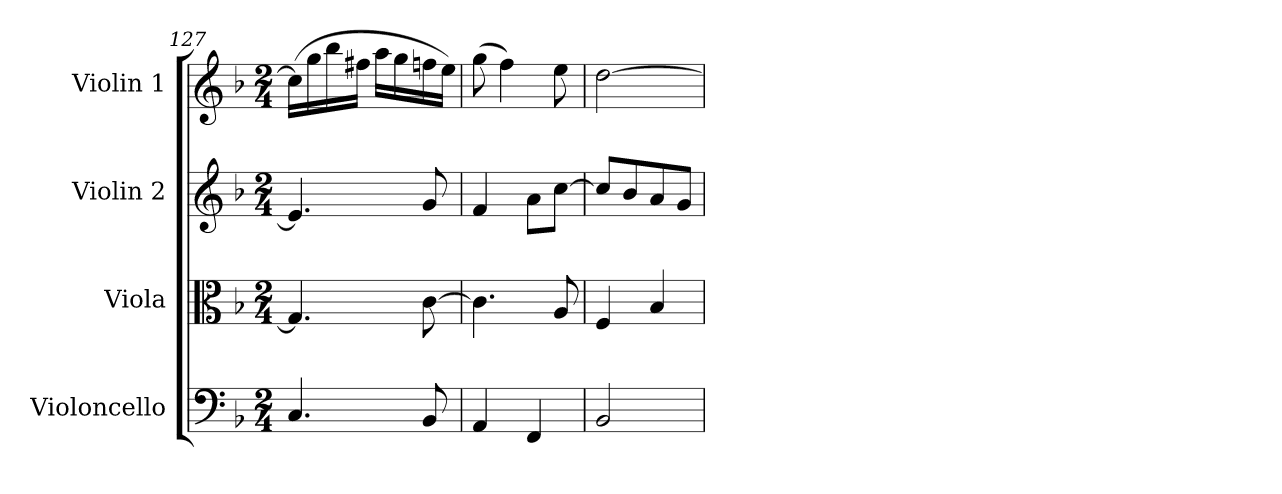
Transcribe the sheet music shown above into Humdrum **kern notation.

**kern	**kern	**kern	**kern
*part4	*part3	*part2	*part1
*staff4	*staff3	*staff2	*staff1
*I"Violoncello	*I"Viola	*I"Violin 2	*I"Violin 1
*I'Vc	*I'Vla	*I'Vln	*I'Vln
*clefF4	*clefC3	*clefG2	*clefG2
*k[b-]	*k[b-]	*k[b-]	*k[b-]
*M2/4	*M2/4	*M2/4	*M2/4
=127	=127	=127	=127
4.C/	4.G/]	4.e/]	(16cc\LL]
.	.	.	16gg\
.	.	.	16bb-\
.	.	.	16ff#X\JJ
.	.	.	16aa\LL
.	.	.	16gg\
8BB-/	[8c\	8g/	16ffn\
.	.	.	16ee\JJ)
=128	=128	=128	=128
4AA/	4.c\]	4f/	(8gg\
.	.	.	4ff\)
4FF/	.	8a\L	.
.	8A/	[8cc\J	8ee\
=129	=129	=129	=129
2BB-/	4F/	8cc/L]	[2dd\
.	.	8b-/	.
.	4B-/	8a/	.
.	.	8g/J	.
=	=	=	=
*-	*-	*-	*-
